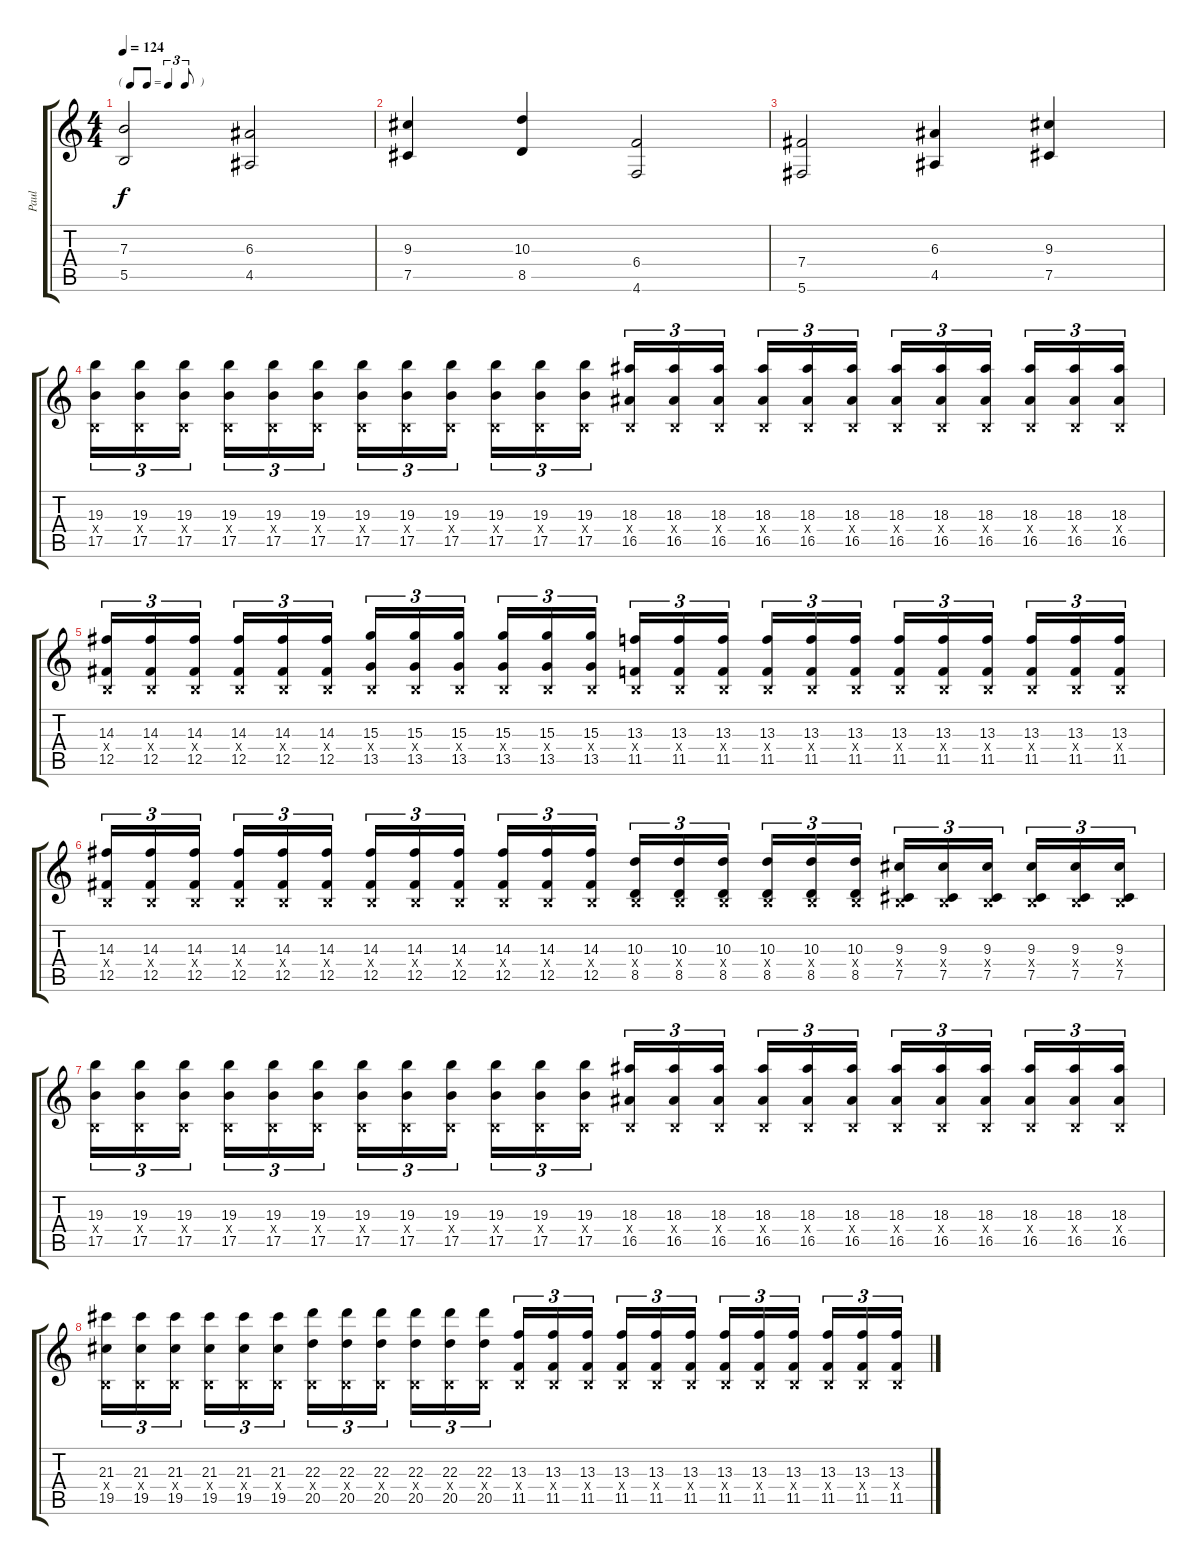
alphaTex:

\track ("Paul" "Paul") {instrument distortionguitar}
\staff {score tabs}
\tuning (Db4 Ab3 E3 B2 Gb2 Db2) {hide}
\ts (4 4)
\tf triplet8th
\tempo 124
\clef g2
\ks c
(7.3 5.5).2{dy f} (6.3 4.5).2 |
(9.3 7.5).4 (10.3 8.5).4 (6.4 4.6).2 |
(7.4 5.6).2 (6.3 4.5).4 (9.3 7.5).4 |
(19.3 0.4{x} 17.5).16{tu (3 2)} (19.3 0.4{x} 17.5).16{tu (3 2)} (19.3 0.4{x} 17.5).16{tu (3 2) beam splitsecondary} (19.3 0.4{x} 17.5).16{tu (3 2)} (19.3 0.4{x} 17.5).16{tu (3 2)} (19.3 0.4{x} 17.5).16{tu (3 2)} (19.3 0.4{x} 17.5).16{tu (3 2)} (19.3 0.4{x} 17.5).16{tu (3 2)} (19.3 0.4{x} 17.5).16{tu (3 2) beam splitsecondary} (19.3 0.4{x} 17.5).16{tu (3 2)} (19.3 0.4{x} 17.5).16{tu (3 2)} (19.3 0.4{x} 17.5).16{tu (3 2)} (18.3 0.4{x} 16.5).16{tu (3 2)} (18.3 0.4{x} 16.5).16{tu (3 2)} (18.3 0.4{x} 16.5).16{tu (3 2) beam splitsecondary} (18.3 0.4{x} 16.5).16{tu (3 2)} (18.3 0.4{x} 16.5).16{tu (3 2)} (18.3 0.4{x} 16.5).16{tu (3 2)} (18.3 0.4{x} 16.5).16{tu (3 2)} (18.3 0.4{x} 16.5).16{tu (3 2)} (18.3 0.4{x} 16.5).16{tu (3 2) beam splitsecondary} (18.3 0.4{x} 16.5).16{tu (3 2)} (18.3 0.4{x} 16.5).16{tu (3 2)} (18.3 0.4{x} 16.5).16{tu (3 2)} |
(14.3 0.4{x} 12.5).16{tu (3 2)} (14.3 0.4{x} 12.5).16{tu (3 2)} (14.3 0.4{x} 12.5).16{tu (3 2) beam splitsecondary} (14.3 0.4{x} 12.5).16{tu (3 2)} (14.3 0.4{x} 12.5).16{tu (3 2)} (14.3 0.4{x} 12.5).16{tu (3 2)} (15.3 0.4{x} 13.5).16{tu (3 2)} (15.3 0.4{x} 13.5).16{tu (3 2)} (15.3 0.4{x} 13.5).16{tu (3 2) beam splitsecondary} (15.3 0.4{x} 13.5).16{tu (3 2)} (15.3 0.4{x} 13.5).16{tu (3 2)} (15.3 0.4{x} 13.5).16{tu (3 2)} (13.3 0.4{x} 11.5).16{tu (3 2)} (13.3 0.4{x} 11.5).16{tu (3 2)} (13.3 0.4{x} 11.5).16{tu (3 2) beam splitsecondary} (13.3 0.4{x} 11.5).16{tu (3 2)} (13.3 0.4{x} 11.5).16{tu (3 2)} (13.3 0.4{x} 11.5).16{tu (3 2)} (13.3 0.4{x} 11.5).16{tu (3 2)} (13.3 0.4{x} 11.5).16{tu (3 2)} (13.3 0.4{x} 11.5).16{tu (3 2) beam splitsecondary} (13.3 0.4{x} 11.5).16{tu (3 2)} (13.3 0.4{x} 11.5).16{tu (3 2)} (13.3 0.4{x} 11.5).16{tu (3 2)} |
(14.3 0.4{x} 12.5).16{tu (3 2)} (14.3 0.4{x} 12.5).16{tu (3 2)} (14.3 0.4{x} 12.5).16{tu (3 2) beam splitsecondary} (14.3 0.4{x} 12.5).16{tu (3 2)} (14.3 0.4{x} 12.5).16{tu (3 2)} (14.3 0.4{x} 12.5).16{tu (3 2)} (14.3 0.4{x} 12.5).16{tu (3 2)} (14.3 0.4{x} 12.5).16{tu (3 2)} (14.3 0.4{x} 12.5).16{tu (3 2) beam splitsecondary} (14.3 0.4{x} 12.5).16{tu (3 2)} (14.3 0.4{x} 12.5).16{tu (3 2)} (14.3 0.4{x} 12.5).16{tu (3 2)} (10.3 0.4{x} 8.5).16{tu (3 2)} (10.3 0.4{x} 8.5).16{tu (3 2)} (10.3 0.4{x} 8.5).16{tu (3 2) beam splitsecondary} (10.3 0.4{x} 8.5).16{tu (3 2)} (10.3 0.4{x} 8.5).16{tu (3 2)} (10.3 0.4{x} 8.5).16{tu (3 2)} (9.3 0.4{x} 7.5).16{tu (3 2)} (9.3 0.4{x} 7.5).16{tu (3 2)} (9.3 0.4{x} 7.5).16{tu (3 2) beam splitsecondary} (9.3 0.4{x} 7.5).16{tu (3 2)} (9.3 0.4{x} 7.5).16{tu (3 2)} (9.3 0.4{x} 7.5).16{tu (3 2)} |
(19.3 0.4{x} 17.5).16{tu (3 2)} (19.3 0.4{x} 17.5).16{tu (3 2)} (19.3 0.4{x} 17.5).16{tu (3 2) beam splitsecondary} (19.3 0.4{x} 17.5).16{tu (3 2)} (19.3 0.4{x} 17.5).16{tu (3 2)} (19.3 0.4{x} 17.5).16{tu (3 2)} (19.3 0.4{x} 17.5).16{tu (3 2)} (19.3 0.4{x} 17.5).16{tu (3 2)} (19.3 0.4{x} 17.5).16{tu (3 2) beam splitsecondary} (19.3 0.4{x} 17.5).16{tu (3 2)} (19.3 0.4{x} 17.5).16{tu (3 2)} (19.3 0.4{x} 17.5).16{tu (3 2)} (18.3 0.4{x} 16.5).16{tu (3 2)} (18.3 0.4{x} 16.5).16{tu (3 2)} (18.3 0.4{x} 16.5).16{tu (3 2) beam splitsecondary} (18.3 0.4{x} 16.5).16{tu (3 2)} (18.3 0.4{x} 16.5).16{tu (3 2)} (18.3 0.4{x} 16.5).16{tu (3 2)} (18.3 0.4{x} 16.5).16{tu (3 2)} (18.3 0.4{x} 16.5).16{tu (3 2)} (18.3 0.4{x} 16.5).16{tu (3 2) beam splitsecondary} (18.3 0.4{x} 16.5).16{tu (3 2)} (18.3 0.4{x} 16.5).16{tu (3 2)} (18.3 0.4{x} 16.5).16{tu (3 2)} |
(21.3 0.4{x} 19.5).16{tu (3 2)} (21.3 0.4{x} 19.5).16{tu (3 2)} (21.3 0.4{x} 19.5).16{tu (3 2) beam splitsecondary} (21.3 0.4{x} 19.5).16{tu (3 2)} (21.3 0.4{x} 19.5).16{tu (3 2)} (21.3 0.4{x} 19.5).16{tu (3 2)} (22.3 0.4{x} 20.5).16{tu (3 2)} (22.3 0.4{x} 20.5).16{tu (3 2)} (22.3 0.4{x} 20.5).16{tu (3 2) beam splitsecondary} (22.3 0.4{x} 20.5).16{tu (3 2)} (22.3 0.4{x} 20.5).16{tu (3 2)} (22.3 0.4{x} 20.5).16{tu (3 2)} (13.3 0.4{x} 11.5).16{tu (3 2)} (13.3 0.4{x} 11.5).16{tu (3 2)} (13.3 0.4{x} 11.5).16{tu (3 2) beam splitsecondary} (13.3 0.4{x} 11.5).16{tu (3 2)} (13.3 0.4{x} 11.5).16{tu (3 2)} (13.3 0.4{x} 11.5).16{tu (3 2)} (13.3 0.4{x} 11.5).16{tu (3 2)} (13.3 0.4{x} 11.5).16{tu (3 2)} (13.3 0.4{x} 11.5).16{tu (3 2) beam splitsecondary} (13.3 0.4{x} 11.5).16{tu (3 2)} (13.3 0.4{x} 11.5).16{tu (3 2)} (13.3 0.4{x} 11.5).16{tu (3 2)}
